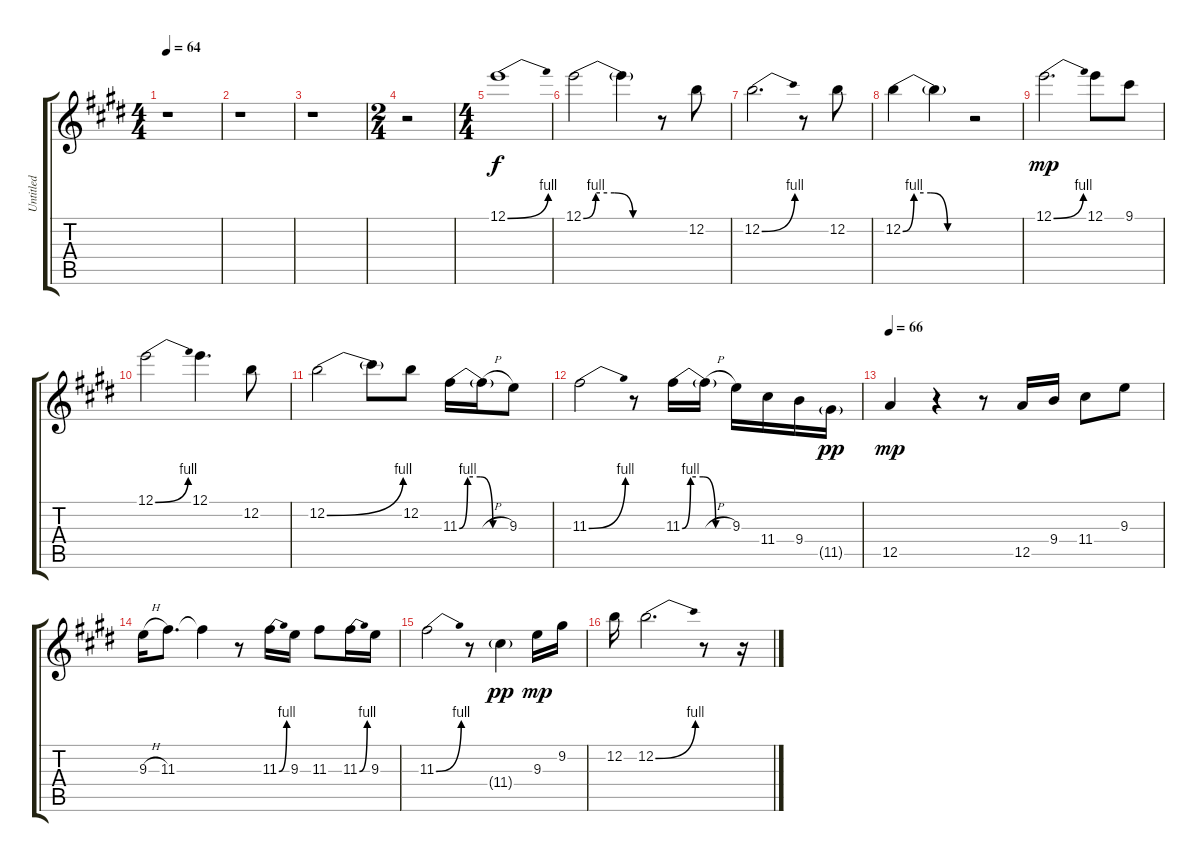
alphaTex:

\track ("Untitled" "Untitled") {instrument electricguitarmuted}
\staff {score tabs}
\tuning (E4 B3 G3 D3 A2 E2) {hide}
\ts (4 4)
\tempo 64
\clef g2
\ks e
r.1{dy f} |
r.1 |
r.1 |
\ts (2 4)
r.2 |
\ts (4 4)
12.1{be (bend 0 0 60 4)}.1 |
12.1{be (custom 0 0 10 4 25 4 40 0 60 0)}.2 12.1{t}.4 r.8 12.2.8 |
12.2{be (bend 0 0 60 4)}.2{d} r.8 12.2.8 |
12.2{be (custom 0 0 10 4 25 4 40 0 60 0)}.4 12.2{t}.4 r.2 |
12.1{be (bend 0 0 60 4)}.2{d dy mp} 12.1.8 9.1.8 |
12.1{be (bend 0 0 60 4)}.2 12.1.4{d} 12.2.8 |
12.2{be (bend 0 0 60 4)}.2 12.2{t}.8 12.2.8 11.3{be (custom 0 0 10 4 25 4 40 0 60 0)}.16 11.3{h t}.16 9.3.8 |
11.3{be (bend 0 0 60 4)}.2 r.8 11.3{be (custom 0 0 10 4 25 4 40 0 60 0)}.16 11.3{h t}.16 9.3.16 11.4.16 9.4.16 11.5{g}.16{dy pp} |
\tempo 66
12.5.4{dy mp} r.4 r.8 12.5.16 9.4.16 11.4.8 9.3.8 |
9.3{h}.16 11.3.8{d} 11.3{t}.4 r.8 11.3{be (bend 0 0 60 4)}.16 9.3.16 11.3.8 11.3{be (bend 0 0 60 4)}.16 9.3.16 |
11.3{be (bend 0 0 60 4)}.2 r.8 11.4{g}.4{dy pp} 9.3.16{dy mp} 9.2.16 |
12.2.16 12.2{be (bend 0 0 60 4)}.2{d} r.8 r.16
